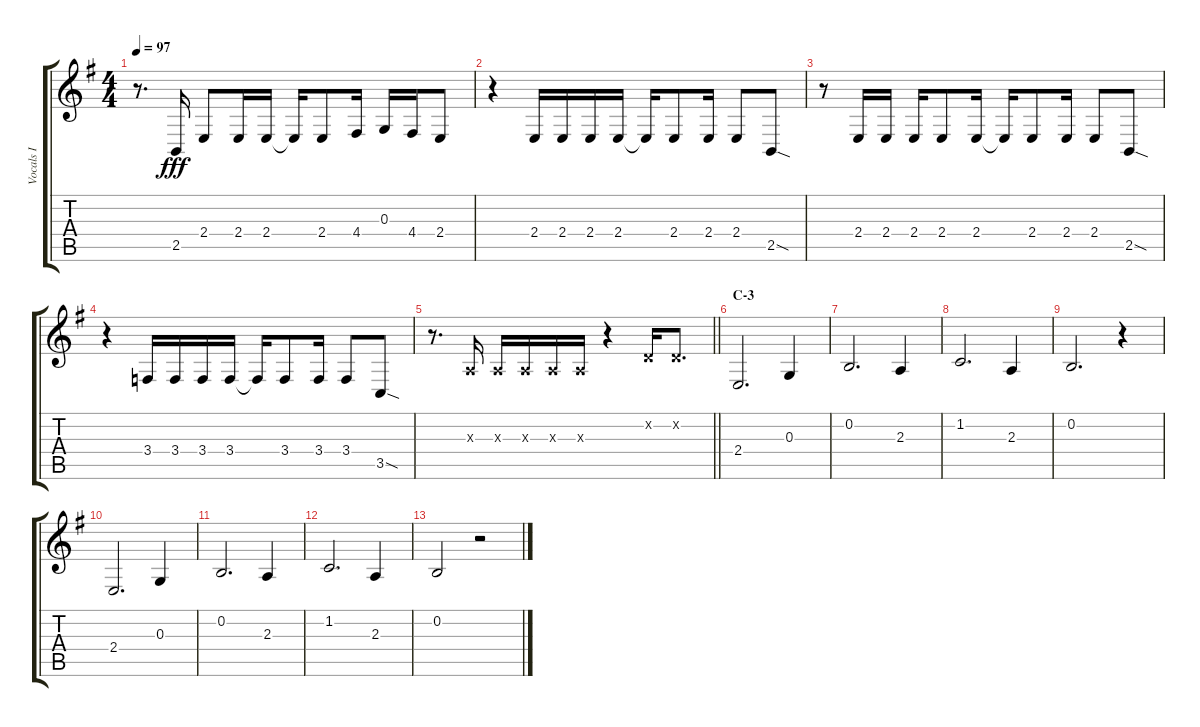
\track ("Vocals I" "Vocals I") {instrument voiceoohs}
\staff {score tabs}
\tuning (E4 B3 G3 D3 A2 E2) {hide}
\ts (4 4)
\tempo 97
\clef g2
\ks eminor
r.8{d dy fff} 2.5.16 2.4.8 2.4.16 2.4.16 2.4{t}.16 2.4.8 4.4.16 0.3.16 4.4.16 2.4.8 |
r.4 2.4.16 2.4.16 2.4.16 2.4.16 2.4{t}.16 2.4.8 2.4.16 2.4.8 2.5{sod}.8 |
r.8 2.4.16 2.4.16 2.4.16 2.4.8 2.4.16 2.4{t}.16 2.4.8 2.4.16 2.4.8 2.5{sod}.8 |
r.4 3.4.16 3.4.16 3.4.16 3.4.16 3.4{t}.16 3.4.8 3.4.16 3.4.8 3.5{sod}.8 |
\barLineRight lightlight
r.8{d} 2.3{x}.16 2.3{x}.16 2.3{x}.16 2.3{x}.16 2.3{x}.16 r.4 3.2{x}.16 3.2{x}.8{d} |
\section ("" "C-3")
2.4.2{d} 0.3.4 |
0.2.2{d} 2.3.4 |
1.2.2{d} 2.3.4 |
0.2.2{d} r.4 |
2.4.2{d} 0.3.4 |
0.2.2{d} 2.3.4 |
1.2.2{d} 2.3.4 |
0.2.2 r.2
